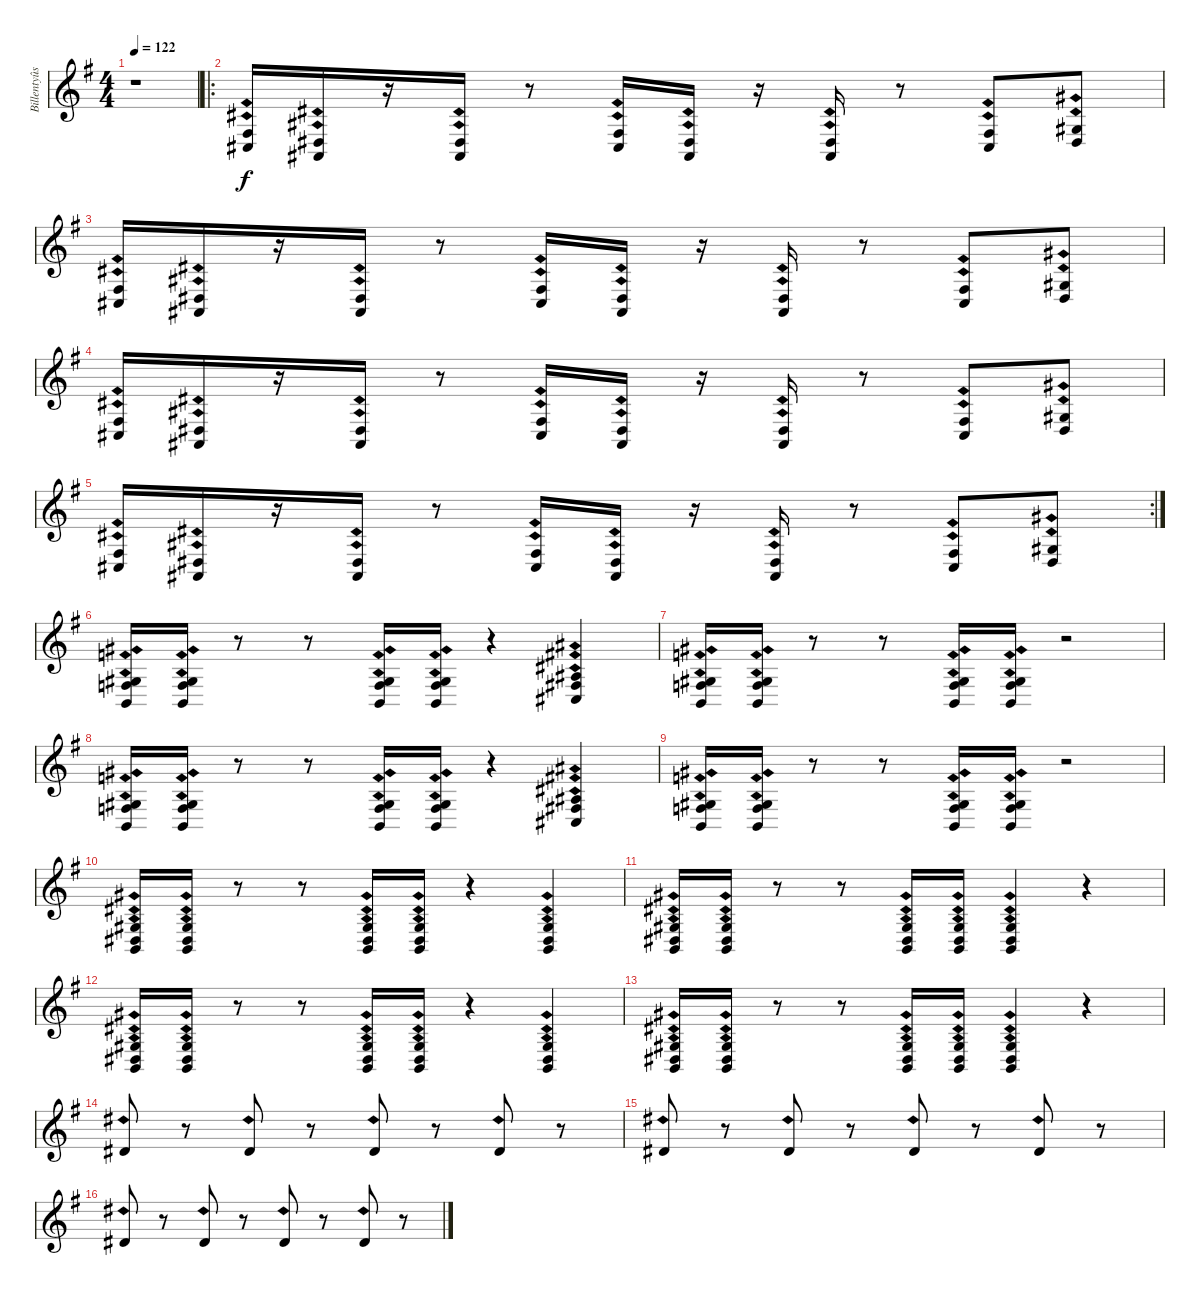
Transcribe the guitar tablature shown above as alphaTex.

\track ("Billentyûs (Mats Olausson)" "Billentyûs") {instrument drawbarorgan}
\staff {score}
\tuning (E4 B3 G3 D3 A2 E2) {hide}
\ts (4 4)
\tempo 122
\clef g2
\ks g
r.1{dy f instrument drawbarorgan} |
\ro
(4.4{ph 12} 4.5{ph 12}).16 (1.4{ph 12} 1.5{ph 12}).16 r.16 (1.4{ph 12} 1.5{ph 12}).16 r.8 (4.4{ph 12} 4.5{ph 12}).16 (1.4{ph 12} 1.5{ph 12}).16 r.16 (1.4{ph 12} 1.5{ph 12}).16 r.8{beam split} (4.4{ph 12} 4.5{ph 12}).8 (1.3{ph 12} 1.4{ph 12}).8 |
(4.4{ph 12} 4.5{ph 12}).16 (1.4{ph 12} 1.5{ph 12}).16 r.16 (1.4{ph 12} 1.5{ph 12}).16 r.8 (4.4{ph 12} 4.5{ph 12}).16 (1.4{ph 12} 1.5{ph 12}).16 r.16 (1.4{ph 12} 1.5{ph 12}).16 r.8{beam split} (4.4{ph 12} 4.5{ph 12}).8 (1.3{ph 12} 1.4{ph 12}).8 |
(4.4{ph 12} 4.5{ph 12}).16 (1.4{ph 12} 1.5{ph 12}).16 r.16 (1.4{ph 12} 1.5{ph 12}).16 r.8 (4.4{ph 12} 4.5{ph 12}).16 (1.4{ph 12} 1.5{ph 12}).16 r.16 (1.4{ph 12} 1.5{ph 12}).16 r.8{beam split} (4.4{ph 12} 4.5{ph 12}).8 (1.3{ph 12} 1.4{ph 12}).8 |
\rc 2
(4.4{ph 12} 4.5{ph 12}).16 (1.4{ph 12} 1.5{ph 12}).16 r.16 (1.4{ph 12} 1.5{ph 12}).16 r.8 (4.4{ph 12} 4.5{ph 12}).16 (1.4{ph 12} 1.5{ph 12}).16 r.16 (1.4{ph 12} 1.5{ph 12}).16 r.8{beam split} (4.4{ph 12} 4.5{ph 12}).8 (1.3{ph 12} 1.4{ph 12}).8 |
(1.3{ph 12} 3.4{ph 12} 2.5{ph 12}).16 (1.3{ph 12} 3.4{ph 12} 2.5{ph 12}).16 r.8 r.8 (1.3{ph 12} 3.4{ph 12} 2.5{ph 12}).16 (1.3{ph 12} 3.4{ph 12} 2.5{ph 12}).16 r.4 (3.3{ph 12} 4.4{ph 12} 4.5{ph 12}).4 |
(1.3{ph 12} 3.4{ph 12} 2.5{ph 12}).16 (1.3{ph 12} 3.4{ph 12} 2.5{ph 12}).16 r.8 r.8 (1.3{ph 12} 3.4{ph 12} 2.5{ph 12}).16 (1.3{ph 12} 3.4{ph 12} 2.5{ph 12}).16 r.2 |
(1.3{ph 12} 3.4{ph 12} 2.5{ph 12}).16 (1.3{ph 12} 3.4{ph 12} 2.5{ph 12}).16 r.8 r.8 (1.3{ph 12} 3.4{ph 12} 2.5{ph 12}).16 (1.3{ph 12} 3.4{ph 12} 2.5{ph 12}).16 r.4 (3.3{ph 12} 4.4{ph 12} 4.5{ph 12}).4 |
(1.3{ph 12} 3.4{ph 12} 2.5{ph 12}).16 (1.3{ph 12} 3.4{ph 12} 2.5{ph 12}).16 r.8 r.8 (1.3{ph 12} 3.4{ph 12} 2.5{ph 12}).16 (1.3{ph 12} 3.4{ph 12} 2.5{ph 12}).16 r.2 |
(1.3{ph 12} 1.4{ph 12} 2.5{ph 12}).16 (1.3{ph 12} 1.4{ph 12} 2.5{ph 12}).16 r.8 r.8 (1.3{ph 12} 1.4{ph 12} 2.5{ph 12}).16 (1.3{ph 12} 1.4{ph 12} 2.5{ph 12}).16 r.4 (1.3{ph 12} 1.4{ph 12} 2.5{ph 12}).4 |
(1.3{ph 12} 1.4{ph 12} 2.5{ph 12}).16 (1.3{ph 12} 1.4{ph 12} 2.5{ph 12}).16 r.8 r.8 (1.3{ph 12} 1.4{ph 12} 2.5{ph 12}).16 (1.3{ph 12} 1.4{ph 12} 2.5{ph 12}).16 (1.3{ph 12} 1.4{ph 12} 2.5{ph 12}).4 r.4 |
(1.3{ph 12} 1.4{ph 12} 2.5{ph 12}).16 (1.3{ph 12} 1.4{ph 12} 2.5{ph 12}).16 r.8 r.8 (1.3{ph 12} 1.4{ph 12} 2.5{ph 12}).16 (1.3{ph 12} 1.4{ph 12} 2.5{ph 12}).16 r.4 (1.3{ph 12} 1.4{ph 12} 2.5{ph 12}).4 |
(1.3{ph 12} 1.4{ph 12} 2.5{ph 12}).16 (1.3{ph 12} 1.4{ph 12} 2.5{ph 12}).16 r.8 r.8 (1.3{ph 12} 1.4{ph 12} 2.5{ph 12}).16 (1.3{ph 12} 1.4{ph 12} 2.5{ph 12}).16 (1.3{ph 12} 1.4{ph 12} 2.5{ph 12}).4 r.4 |
4.2{ph 12}.8{volume 8 instrument stringensemble1} r.8 4.2{ph 12}.8 r.8 4.2{ph 12}.8 r.8 4.2{ph 12}.8 r.8 |
4.2{ph 12}.8 r.8 4.2{ph 12}.8 r.8 4.2{ph 12}.8 r.8 4.2{ph 12}.8 r.8 |
4.2{ph 12}.8 r.8 4.2{ph 12}.8 r.8 4.2{ph 12}.8 r.8 4.2{ph 12}.8 r.8
